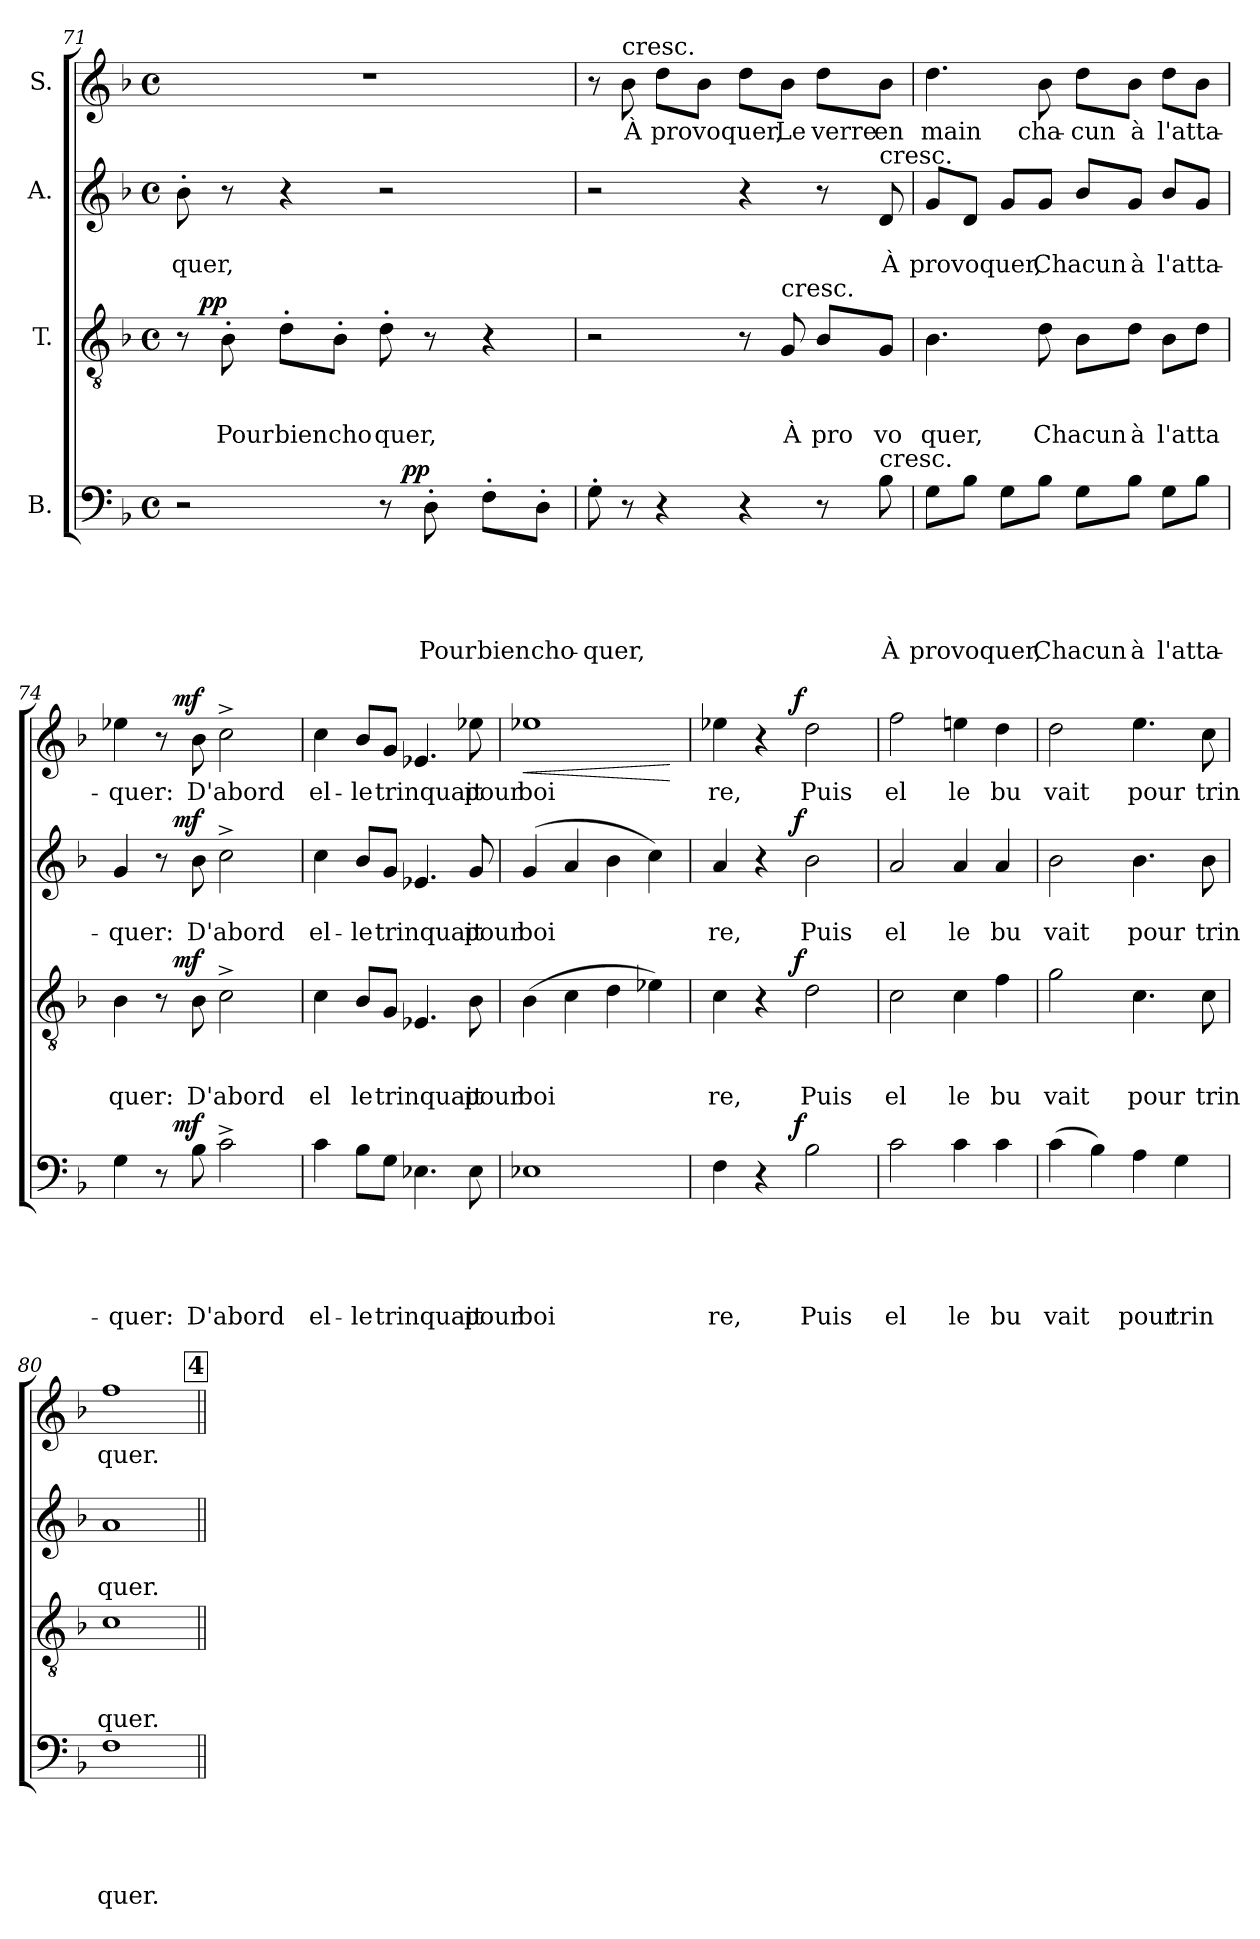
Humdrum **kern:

**kern	**text	**text	**text	**text	**text	**dynam	**kern	**text	**text	**text	**dynam	**kern	**text	**text	**dynam	**kern	**text	**dynam
*part4	*part4	*part4	*part4	*part4	*part4	*part4	*part3	*part3	*part3	*part3	*part3	*part2	*part2	*part2	*part2	*part1	*part1	*part1
*staff4	*staff4	*staff4	*staff4	*staff4	*staff4	*staff4	*staff3	*staff3	*staff3	*staff3	*staff3	*staff2	*staff2	*staff2	*staff2	*staff1	*staff1	*staff1
*I"B.	*	*	*	*	*	*	*I"T.	*	*	*	*	*I"A.	*	*	*	*I"S.	*	*
*clefF4	*	*	*	*	*	*	*clefGv2	*	*	*	*	*clefG2	*	*	*	*clefG2	*	*
*k[b-]	*	*	*	*	*	*	*k[b-]	*	*	*	*	*k[b-]	*	*	*	*k[b-]	*	*
*F:	*	*	*	*	*	*	*F:	*	*	*	*	*F:	*	*	*	*F:	*	*
*M4/4	*	*	*	*	*	*	*M4/4	*	*	*	*	*M4/4	*	*	*	*M4/4	*	*
*met(c)	*	*	*	*	*	*	*met(c)	*	*	*	*	*met(c)	*	*	*	*met(c)	*	*
=71	=71	=71	=71	=71	=71	=71	=71	=71	=71	=71	=71	=71	=71	=71	=71	=71	=71	=71
!	!	!	!	!	!	!	!	!	!	!	!	!	!	!LO:LY:b	!	!	!	!
*^	*	*	*	*	*	*	*^	*	*	*	*	*	*	*	*	*	*	*
2r	2ryy	.	.	.	.	.	.	8r	16ryy	.	.	.	.	8b-'>\	.	-quer,	.	1r	.	.
!	!	!	!	!	!	!	!	!	!	!	!	!	!LO:DY:a	!	!	!	!	!	!	!
.	.	.	.	.	.	.	.	.	2...ryy	.	.	.	pp	.	.	.	.	.	.	.
!	!	!	!	!	!	!	!	!	!	!	!	!LO:LY:b	!	!	!	!	!	!	!	!
.	.	.	.	.	.	.	.	8B-'>\	.	.	.	Pour	.	8r	.	.	.	.	.	.
!	!	!	!	!	!	!	!	!	!	!	!	!LO:LY:b	!	!	!	!	!	!	!	!
.	.	.	.	.	.	.	.	8d'>\L	.	.	.	bien	.	4r	.	.	.	.	.	.
!	!	!	!	!	!	!	!	!	!	!	!	!LO:LY:b	!	!	!	!	!	!	!	!
.	.	.	.	.	.	.	.	8B-'>\J	.	.	.	cho	.	.	.	.	.	.	.	.
!	!	!	!	!	!	!	!	!	!	!	!	!LO:LY:b	!	!	!	!	!	!	!	!
8r	16ryy	.	.	.	.	.	.	8d'>\	.	.	.	quer,	.	2r	.	.	.	.	.	.
!	!	!	!	!	!	!	!LO:DY:a	!	!	!	!	!	!	!	!	!	!	!	!	!
.	4..ryy	.	.	.	.	.	pp	.	.	.	.	.	.	.	.	.	.	.	.	.
!	!	!	!	!	!	!LO:LY:b	!	!	!	!	!	!	!	!	!	!	!	!	!	!
8D'>\	.	.	.	.	.	Pour	.	8r	.	.	.	.	.	.	.	.	.	.	.	.
!	!	!	!	!	!	!LO:LY:b	!	!	!	!	!	!	!	!	!	!	!	!	!	!
8F'>\L	.	.	.	.	.	bien	.	4r	.	.	.	.	.	.	.	.	.	.	.	.
!	!	!	!	!	!	!LO:LY:b	!	!	!	!	!	!	!	!	!	!	!	!	!	!
8D'>\J	.	.	.	.	.	cho-	.	.	.	.	.	.	.	.	.	.	.	.	.	.
!!LO:PB:g=z
=72	=72	=72	=72	=72	=72	=72	=72	=72	=72	=72	=72	=72	=72	=72	=72	=72	=72	=72	=72	=72
!	!	!	!	!	!	!LO:LY:b	!	!	!	!	!	!	!	!	!	!	!	!	!	!
*v	*v	*	*	*	*	*	*	*	*	*	*	*	*	*	*	*	*	*	*	*
*	*	*	*	*	*	*	*v	*v	*	*	*	*	*	*	*	*	*	*	*
8G'>\	.	.	.	.	-quer,	.	2r	.	.	.	.	2r	.	.	.	8r	.	.
!	!	!	!	!	!	!	!	!	!	!	!	!	!	!	!	!LO:TX:a:t=cresc.	!	!
!	!	!	!	!	!	!	!	!	!	!	!	!	!	!	!	!	!LO:LY:b	!
8r	.	.	.	.	.	.	.	.	.	.	.	.	.	.	.	8b-\	À	.
!	!	!	!	!	!	!	!	!	!	!	!	!	!	!	!	!	!LO:LY:b	!
4r	.	.	.	.	.	.	.	.	.	.	.	.	.	.	.	8dd\L	provoquer,	.
.	.	.	.	.	.	.	.	.	.	.	.	.	.	.	.	8b-\J	.	.
4r	.	.	.	.	.	.	8r	.	.	.	.	4r	.	.	.	8dd\L	.	.
!	!	!	!	!	!	!	!LO:TX:a:t=cresc.	!	!	!	!	!	!	!	!	!	!	!
!	!	!	!	!	!	!	!	!	!	!LO:LY:b	!	!	!	!	!	!	!LO:LY:b	!
.	.	.	.	.	.	.	8G/	.	.	À	.	.	.	.	.	8b-\J	Le	.
!	!	!	!	!	!	!	!	!	!	!LO:LY:b	!	!	!	!	!	!	!LO:LY:b	!
8r	.	.	.	.	.	.	8B-/L	.	.	pro	.	8r	.	.	.	8dd\L	verre	.
!	!	!	!	!	!	!	!	!	!	!	!	!LO:TX:a:t=cresc.	!	!	!	!	!	!
!LO:TX:a:t=cresc.	!	!	!	!	!	!	!	!	!	!	!	!	!	!	!	!	!	!
!	!	!	!	!	!LO:LY:b	!	!	!	!	!LO:LY:b	!	!	!	!LO:LY:b	!	!	!LO:LY:b	!
8B-\	.	.	.	.	À	.	8G/J	.	.	vo	.	8d/	.	À	.	8b-\J	en	.
=73	=73	=73	=73	=73	=73	=73	=73	=73	=73	=73	=73	=73	=73	=73	=73	=73	=73	=73
!	!	!	!	!	!LO:LY:b	!	!	!	!	!LO:LY:b	!	!	!	!LO:LY:b	!	!	!LO:LY:b	!
8G\L	.	.	.	.	provoquer,	.	4.B-\	.	.	quer,	.	8g/L	.	provoquer,	.	4.dd\	main	.
8B-\J	.	.	.	.	.	.	.	.	.	.	.	8d/J	.	.	.	.	.	.
8G\L	.	.	.	.	.	.	.	.	.	.	.	8g/L	.	.	.	.	.	.
!	!	!	!	!	!LO:LY:b	!	!	!	!	!LO:LY:b	!	!	!	!LO:LY:b	!	!	!LO:LY:b	!
8B-\J	.	.	.	.	Chacun	.	8d\	.	.	Chacun	.	8g/J	.	Chacun	.	8b-\	cha-	.
!	!	!	!	!	!	!	!	!	!	!	!	!	!	!	!	!	!LO:LY:b	!
8G\L	.	.	.	.	.	.	8B-\L	.	.	.	.	8b-/L	.	.	.	8dd\L	-cun	.
!	!	!	!	!	!LO:LY:b	!	!	!	!	!LO:LY:b	!	!	!	!LO:LY:b	!	!	!LO:LY:b	!
8B-\J	.	.	.	.	à	.	8d\J	.	.	à	.	8g/J	.	à	.	8b-\J	à	.
!	!	!	!	!	!LO:LY:b	!	!	!	!	!LO:LY:b	!	!	!	!LO:LY:b	!	!	!LO:LY:b	!
8G\L	.	.	.	.	l'atta-	.	8B-\L	.	.	l'atta	.	8b-/L	.	l'atta-	.	8dd\L	l'atta-	.
8B-\J	.	.	.	.	.	.	8d\J	.	.	.	.	8g/J	.	.	.	8b-\J	.	.
=74	=74	=74	=74	=74	=74	=74	=74	=74	=74	=74	=74	=74	=74	=74	=74	=74	=74	=74
!	!	!	!	!	!LO:LY:b	!	!	!	!	!LO:LY:b	!	!	!	!LO:LY:b	!	!	!LO:LY:b	!
*^	*	*	*	*	*	*	*^	*	*	*	*	*^	*	*	*	*^	*	*
4G\	4ryy	.	.	.	.	-quer:	.	4B-\	4ryy	.	.	quer:	.	4g/	4ryy	.	-quer:	.	4ee-X\	4ryy	-quer:	.
8r	16ryy	.	.	.	.	.	.	8r	16ryy	.	.	.	.	8r	16ryy	.	.	.	8r	16ryy	.	.
!	!	!	!	!	!	!	!LO:DY:a	!	!	!	!	!	!LO:DY:a	!	!	!	!	!LO:DY:a	!	!	!	!LO:DY:a
.	2ryy	.	.	.	.	.	mf	.	2ryy	.	.	.	mf	.	2ryy	.	.	mf	.	2ryy	.	mf
!	!	!	!	!	!	!LO:LY:b	!	!	!	!	!	!LO:LY:b	!	!	!	!	!LO:LY:b	!	!	!	!LO:LY:b	!
8B-\	.	.	.	.	.	D'abord	.	8B-\	.	.	.	D'abord	.	8b-\	.	.	D'abord	.	8b-\	.	D'abord	.
2c^>\	.	.	.	.	.	.	.	2c^>\	.	.	.	.	.	2cc^>\	.	.	.	.	2cc^>\	.	.	.
.	8.ryy	.	.	.	.	.	.	.	8.ryy	.	.	.	.	.	8.ryy	.	.	.	.	8.ryy	.	.
=75	=75	=75	=75	=75	=75	=75	=75	=75	=75	=75	=75	=75	=75	=75	=75	=75	=75	=75	=75	=75	=75	=75
!	!	!	!	!	!	!LO:LY:b	!	!	!	!	!	!LO:LY:b	!	!	!	!	!LO:LY:b	!	!	!	!LO:LY:b	!
*v	*v	*	*	*	*	*	*	*	*	*	*	*	*	*v	*v	*	*	*	*v	*v	*	*
*	*	*	*	*	*	*	*v	*v	*	*	*	*	*	*	*	*	*	*	*
4c\	.	.	.	.	el-	.	4c\	.	.	el	.	4cc\	.	el-	.	4cc\	el-	.
!	!	!	!	!	!LO:LY:b	!	!	!	!	!LO:LY:b	!	!	!	!LO:LY:b	!	!	!LO:LY:b	!
8B-\L	.	.	.	.	-le	.	8B-/L	.	.	le	.	8b-/L	.	-le	.	8b-/L	-le	.
!	!	!	!	!	!LO:LY:b	!	!	!	!	!LO:LY:b	!	!	!	!LO:LY:b	!	!	!LO:LY:b	!
8G\J	.	.	.	.	trinquait	.	8G/J	.	.	trinquait	.	8g/J	.	trinquait	.	8g/J	trinquait	.
4.E-X\	.	.	.	.	.	.	4.E-X/	.	.	.	.	4.e-X/	.	.	.	4.e-X/	.	.
!	!	!	!	!	!LO:LY:b	!	!	!	!	!LO:LY:b	!	!	!	!LO:LY:b	!	!	!LO:LY:b	!
8E-\	.	.	.	.	pour	.	8B-\	.	.	pour	.	8g/	.	pour	.	8ee-X\	pour	.
!!LO:LB:g=z
=76	=76	=76	=76	=76	=76	=76	=76	=76	=76	=76	=76	=76	=76	=76	=76	=76	=76	=76
!	!	!	!	!	!LO:LY:b	!	!	!	!	!LO:LY:b	!	!	!	!LO:LY:b	!	!	!LO:LY:b	!LO:HP:b
1E-X	.	.	.	.	boi	.	(>4B-\	.	.	boi	.	(4g/	.	boi	.	1ee-X	boi	<
.	.	.	.	.	.	.	4c\	.	.	.	.	4a/	.	.	.	.	.	.
.	.	.	.	.	.	.	4d\	.	.	.	.	4b-\	.	.	.	.	.	.
.	.	.	.	.	.	.	4e-X\)	.	.	.	.	4cc\)	.	.	.	.	.	.
.	.	.	.	.	.	.	.	.	.	.	.	.	.	.	.	.	.	[
=77	=77	=77	=77	=77	=77	=77	=77	=77	=77	=77	=77	=77	=77	=77	=77	=77	=77	=77
!	!	!	!	!	!LO:LY:b	!	!	!	!	!LO:LY:b	!	!	!	!LO:LY:b	!	!	!LO:LY:b	!
*^	*	*	*	*	*	*	*^	*	*	*	*	*^	*	*	*	*^	*	*
4F\	4...ryy	.	.	.	.	re,	.	4c\	4...ryy	.	.	re,	.	4a/	4...ryy	.	re,	.	4ee-X\	4...ryy	re,	.
4r	.	.	.	.	.	.	.	4r	.	.	.	.	.	4r	.	.	.	.	4r	.	.	.
!	!	!	!	!	!	!	!LO:DY:a	!	!	!	!	!	!LO:DY:a	!	!	!	!	!LO:DY:a	!	!	!	!LO:DY:a
.	2ryy	.	.	.	.	.	f	.	2ryy	.	.	.	f	.	2ryy	.	.	f	.	2ryy	.	f
!	!	!	!	!	!	!LO:LY:b	!	!	!	!	!	!LO:LY:b	!	!	!	!	!LO:LY:b	!	!	!	!LO:LY:b	!
2B-\	.	.	.	.	.	Puis	.	2d\	.	.	.	Puis	.	2b-\	.	.	Puis	.	2dd\	.	Puis	.
.	32ryy	.	.	.	.	.	.	.	32ryy	.	.	.	.	.	32ryy	.	.	.	.	32ryy	.	.
=78	=78	=78	=78	=78	=78	=78	=78	=78	=78	=78	=78	=78	=78	=78	=78	=78	=78	=78	=78	=78	=78	=78
!	!	!	!	!	!	!LO:LY:b	!	!	!	!	!	!LO:LY:b	!	!	!	!	!LO:LY:b	!	!	!	!LO:LY:b	!
*v	*v	*	*	*	*	*	*	*	*	*	*	*	*	*v	*v	*	*	*	*v	*v	*	*
*	*	*	*	*	*	*	*v	*v	*	*	*	*	*	*	*	*	*	*	*
2c\	.	.	.	.	el	.	2c\	.	.	el	.	2a/	.	el	.	2ff\	el	.
!	!	!	!	!	!LO:LY:b	!	!	!	!	!LO:LY:b	!	!	!	!LO:LY:b	!	!	!LO:LY:b	!
4c\	.	.	.	.	le	.	4c\	.	.	le	.	4a/	.	le	.	4een\	le	.
!	!	!	!	!	!LO:LY:b	!	!	!	!	!LO:LY:b	!	!	!	!LO:LY:b	!	!	!LO:LY:b	!
4c\	.	.	.	.	bu	.	4f\	.	.	bu	.	4a/	.	bu	.	4dd\	bu	.
=79	=79	=79	=79	=79	=79	=79	=79	=79	=79	=79	=79	=79	=79	=79	=79	=79	=79	=79
!	!	!	!	!	!LO:LY:b	!	!	!	!	!LO:LY:b	!	!	!	!LO:LY:b	!	!	!LO:LY:b	!
(>4c\	.	.	.	.	vait	.	2g\	.	.	vait	.	2b-\	.	vait	.	2dd\	vait	.
4B-\)	.	.	.	.	.	.	.	.	.	.	.	.	.	.	.	.	.	.
!	!	!	!	!	!LO:LY:b	!	!	!	!	!LO:LY:b	!	!	!	!LO:LY:b	!	!	!LO:LY:b	!
4A\	.	.	.	.	pour	.	4.c\	.	.	pour	.	4.b-\	.	pour	.	4.ee\	pour	.
!	!	!	!	!	!LO:LY:b	!	!	!	!	!	!	!	!	!	!	!	!	!
4G\	.	.	.	.	trin	.	.	.	.	.	.	.	.	.	.	.	.	.
!	!	!	!	!	!	!	!	!	!	!LO:LY:b	!	!	!	!LO:LY:b	!	!	!LO:LY:b	!
.	.	.	.	.	.	.	8c\	.	.	trin	.	8b-\	.	trin	.	8cc\	trin	.
!!LO:REH:place=s1:a:B:fs=13:t=4:qo=3.875
=80	=80	=80	=80	=80	=80	=80	=80	=80	=80	=80	=80	=80	=80	=80	=80	=80	=80	=80
!	!	!	!	!	!LO:LY:b	!	!	!	!	!LO:LY:b	!	!	!	!LO:LY:b	!	!	!LO:LY:b	!
1F	.	.	.	.	quer.	.	1c	.	.	quer.	.	1a	.	quer.	.	1ff	quer.	.
=||	=||	=||	=||	=||	=||	=||	=||	=||	=||	=||	=||	=||	=||	=||	=||	=||	=||	=||
*-	*-	*-	*-	*-	*-	*-	*-	*-	*-	*-	*-	*-	*-	*-	*-	*-	*-	*-
